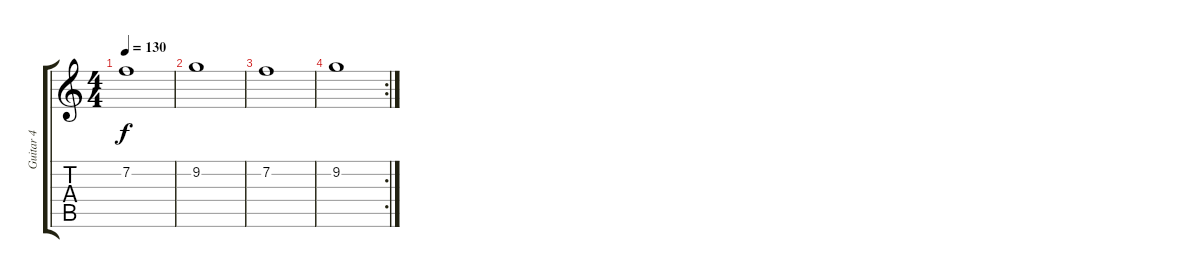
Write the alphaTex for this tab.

\track ("Guitar 4" "Guitar 4") {instrument acousticguitarnylon}
\staff {score tabs}
\tuning (Eb4 Bb3 Gb3 Db3 Ab2 Eb2) {hide}
\ts (4 4)
\tempo 130
\clef g2
\ks c
7.2.1{dy f} |
9.2.1 |
7.2.1 |
\rc 2
9.2.1
